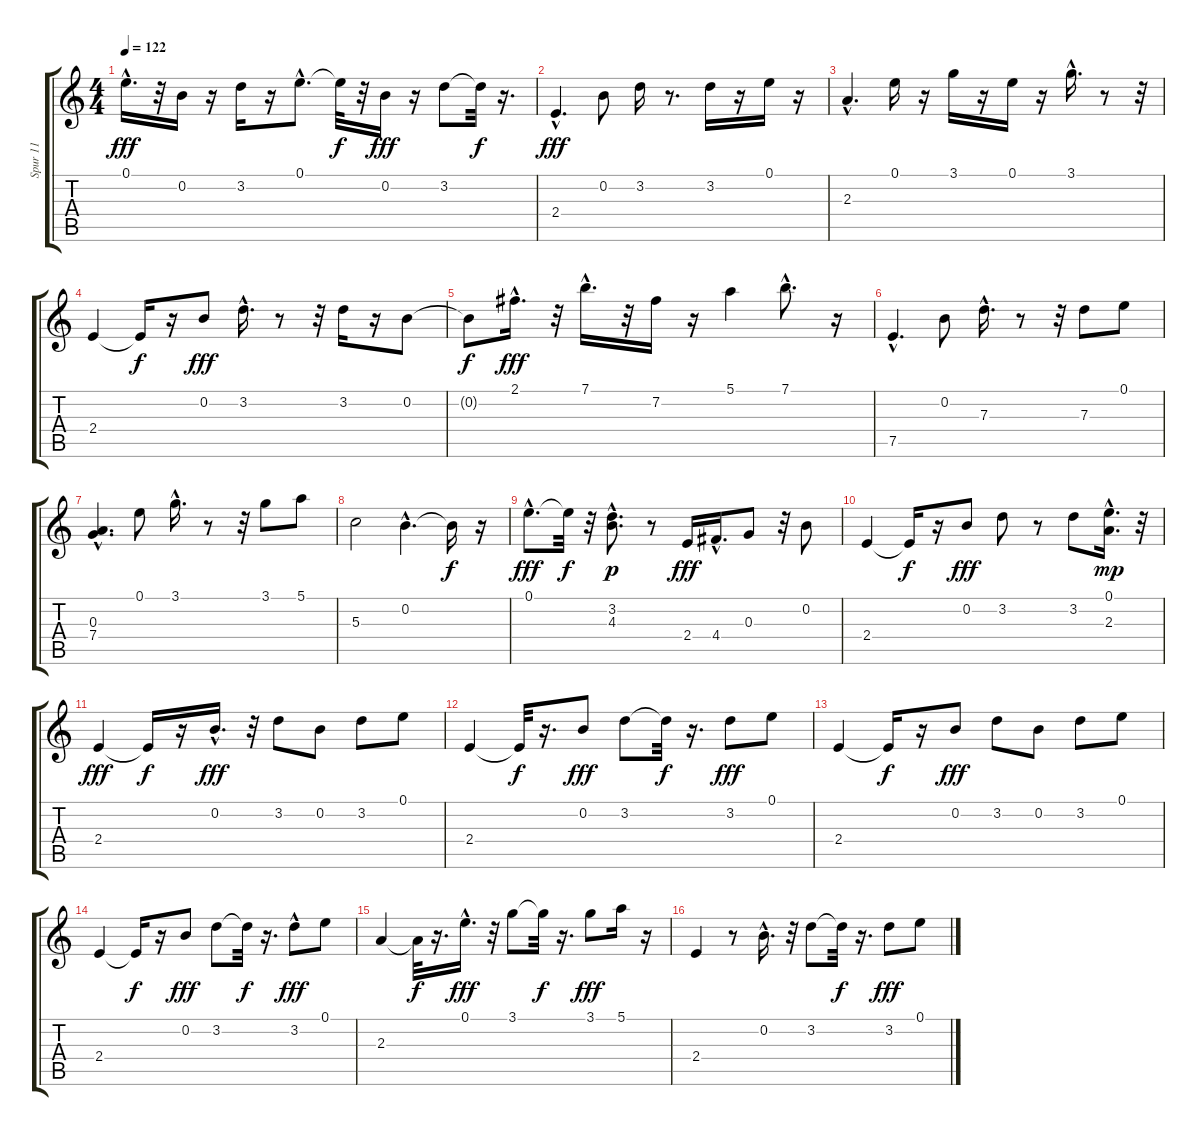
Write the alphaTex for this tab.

\track ("Spur 11" "Spur 11") {instrument electricbassfinger}
\staff {score tabs}
\tuning (E4 B3 G3 D3 A2 E2) {hide}
\ts (4 4)
\tempo 122
\clef g2
\ks c
0.1{hac}.16{d dy fff} r.32 0.2.16 r.16 3.2.16 r.16 0.1{hac}.8{d} 0.1{t}.32{dy f} r.32 0.2.16{dy fff} r.16 3.2.8 3.2{t}.32{dy f} r.16{d} |
2.4{hac}.4{d dy fff} 0.2.8 3.2.16 r.8{d} 3.2.16 r.16 0.1.16 r.16 |
2.3{hac}.4{d} 0.1.16 r.16 3.1.16 r.16 0.1.16 r.16 3.1{hac}.16{d} r.8 r.32 |
2.4.4 2.4{t}.16{dy f} r.16 0.2.8{dy fff} 3.2{hac}.16{d} r.8 r.32 3.2.16 r.16 0.2.8 |
0.2{t}.8{dy f} 2.1{hac}.16{d dy fff} r.32 7.1{hac}.16{d} r.32 7.2.16 r.16 5.1.4 7.1{hac}.8{d} r.16 |
7.5{hac}.4{d} 0.2.8 7.3{hac}.16{d} r.8 r.32 7.3.8 0.1.8 |
(0.3 7.4{hac}).4{d} 0.1.8 3.1{hac}.16{d} r.8 r.32 3.1.8 5.1.8 |
5.3.2 0.2{hac}.4{d} 0.2{t}.16{dy f} r.16 |
0.1{hac}.8{d dy fff} 0.1{t}.32{dy f} r.32 (3.2{hac} 4.3).8{d dy p} r.8 2.4.16{dy fff} 4.4{hac}.16{d} 0.3.8 r.32 0.2.8 |
2.4.4 2.4{t}.16{dy f} r.16 0.2.8{dy fff} 3.2.8 r.8 3.2.8 (0.1{hac} 2.3).16{d dy mp} r.32 |
2.4.4{dy fff} 2.4{t}.16{dy f} r.16 0.2{hac}.16{d dy fff} r.32 3.2.8 0.2.8 3.2.8 0.1.8 |
2.4.4 2.4{t}.32{dy f} r.16{d} 0.2.8{dy fff} 3.2.8 3.2{t}.32{dy f} r.16{d} 3.2.8{dy fff} 0.1.8 |
2.4.4 2.4{t}.16{dy f} r.16 0.2.8{dy fff} 3.2.8 0.2.8 3.2.8 0.1.8 |
2.4.4 2.4{t}.16{dy f} r.16 0.2.8{dy fff} 3.2.8 3.2{t}.32{dy f} r.16{d} 3.2{hac}.8{dy fff} 0.1.8 |
2.3.4 2.3{t}.32{dy f} r.16{d} 0.1{hac}.16{d dy fff} r.32 3.1.8 3.1{t}.32{dy f} r.16{d} 3.1.8{dy fff} 5.1.16 r.16 |
2.4.4 r.8 0.2{hac}.16{d} r.32 3.2.8 3.2{t}.32{dy f} r.16{d} 3.2.8{dy fff} 0.1.8
